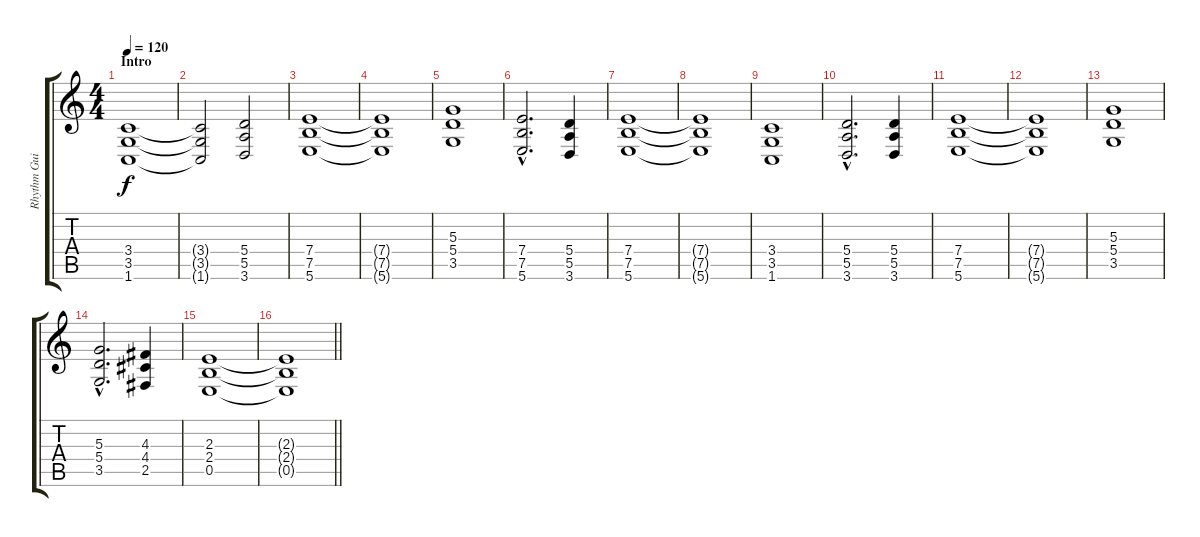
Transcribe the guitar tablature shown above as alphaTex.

\track ("Rhythm Guitar" "Rhythm Gui") {instrument distortionguitar}
\staff {score tabs}
\tuning (B3 Gb3 D3 A2 E2 B1) {hide}
\ts (4 4)
\section ("" "Intro")
\tempo 120
\clef g2
\ks c
(3.4 3.5 1.6).1{dy f instrument distortionguitar} |
(3.4{t} 3.5{t} 1.6{t}).2 (5.4 5.5 3.6).2 |
(7.4 7.5 5.6).1 |
(7.4{t} 7.5{t} 5.6{t}).1 |
(5.3 5.4 3.5).1 |
(7.4{hac} 7.5{hac} 5.6{hac}).2{d} (5.4 5.5 3.6).4 |
(7.4 7.5 5.6).1 |
(7.4{t} 7.5{t} 5.6{t}).1 |
(3.4 3.5 1.6).1 |
(5.4{hac} 5.5{hac} 3.6{hac}).2{d} (5.4 5.5 3.6).4 |
(7.4 7.5 5.6).1 |
(7.4{t} 7.5{t} 5.6{t}).1 |
(5.3 5.4 3.5).1 |
(5.3{hac} 5.4{hac} 3.5{hac}).2{d} (4.3 4.4 2.5).4 |
(2.3 2.4 0.5).1 |
\barLineRight lightlight
(2.3{t} 2.4{t} 0.5{t}).1
